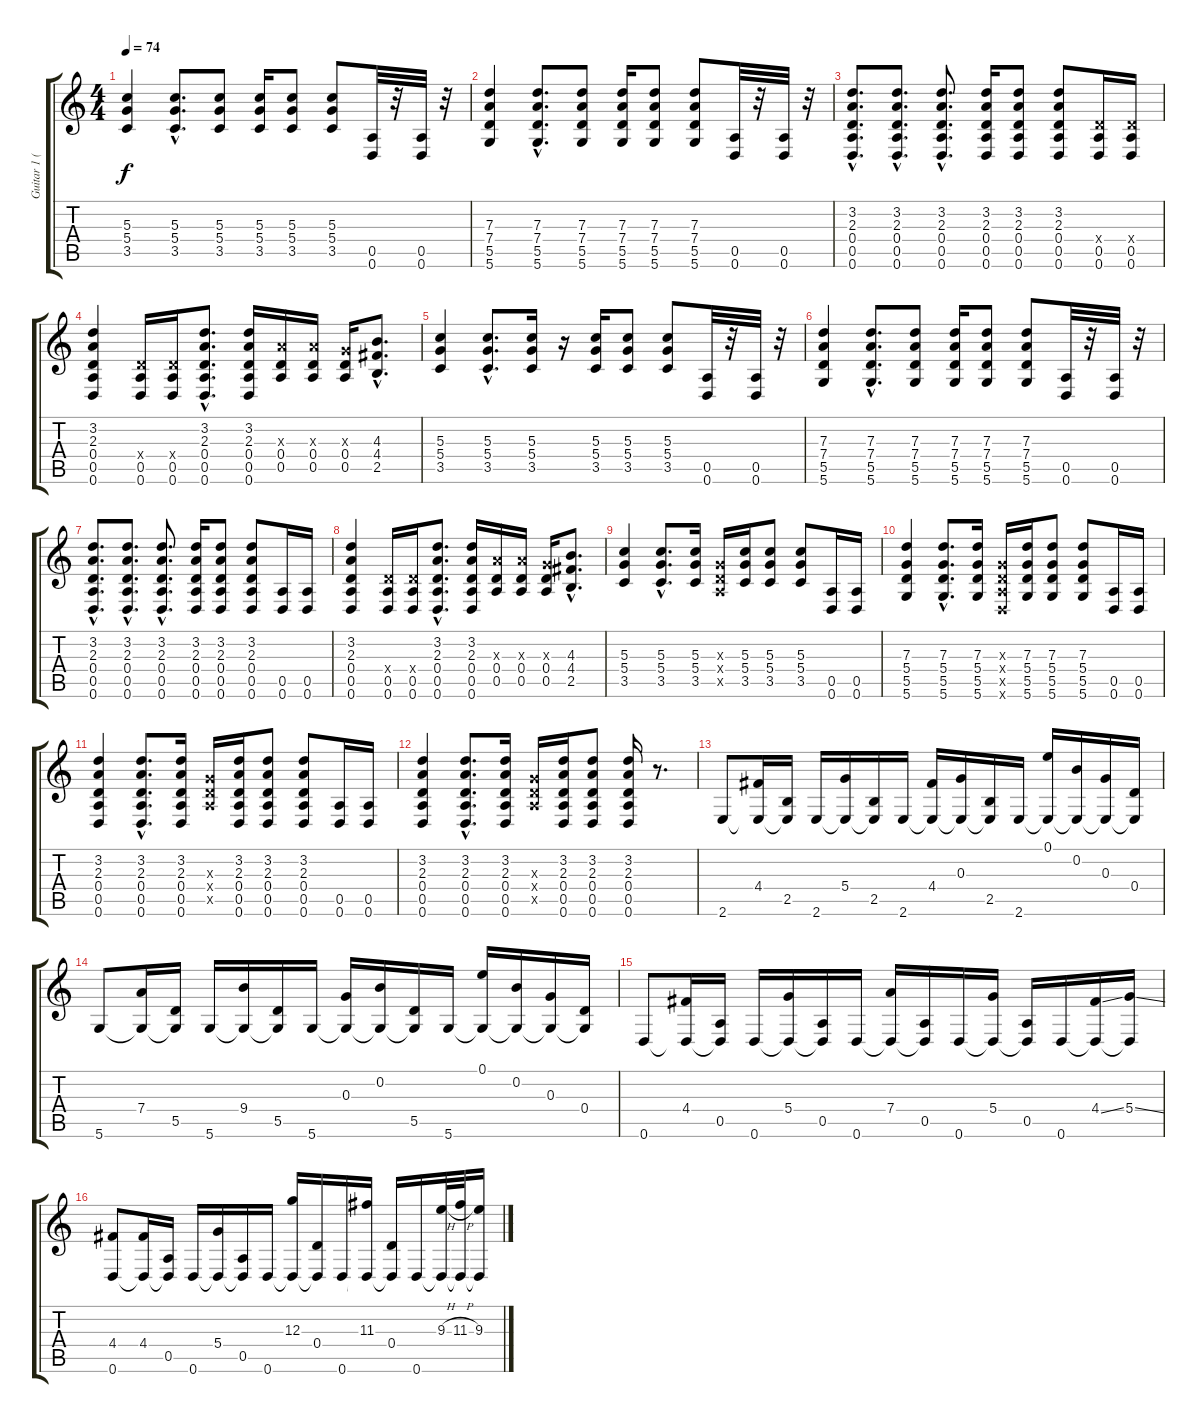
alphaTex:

\track ("Guitar 1 (clean and overdriven)" "Guitar 1 (") {instrument electricguitarclean}
\staff {score tabs}
\tuning (E4 B3 G3 D3 A2 D2) {hide}
\ts (4 4)
\tempo 74
\clef g2
\ks c
(5.3 5.4 3.5).4{dy f instrument overdrivenguitar} (5.3{hac} 5.4{hac} 3.5{hac}).8{d} (5.3 5.4 3.5).8 (5.3 5.4 3.5).16 (5.3 5.4 3.5).8 (5.3 5.4 3.5).8 (0.5 0.6).32 r.32 (0.5 0.6).32 r.32 |
(7.3 7.4 5.5 5.6).4 (7.3{hac} 7.4{hac} 5.5{hac} 5.6{hac}).8{d} (7.3 7.4 5.5 5.6).8 (7.3 7.4 5.5 5.6).16 (7.3 7.4 5.5 5.6).8 (7.3 7.4 5.5 5.6).8 (0.5 0.6).32 r.32 (0.5 0.6).32 r.32 |
(3.2{hac} 2.3{hac} 0.4{hac} 0.5{hac} 0.6{hac}).8{d} (3.2{hac} 2.3{hac} 0.4{hac} 0.5{hac} 0.6{hac}).8{d} (3.2{hac} 2.3{hac} 0.4{hac} 0.5{hac} 0.6{hac}).8{d} (3.2 2.3 0.4 0.5 0.6).16 (3.2 2.3 0.4 0.5 0.6).8 (3.2 2.3 0.4 0.5 0.6).8 (0.4{x} 0.5 0.6).16 (0.4{x} 0.5 0.6).16 |
(3.2 2.3 0.4 0.5 0.6).4 (0.4{x} 0.5 0.6).16 (0.4{x} 0.5 0.6).16 (3.2{hac} 2.3{hac} 0.4{hac} 0.5{hac} 0.6{hac}).8{d} (3.2 2.3 0.4 0.5 0.6).16 (2.3{x} 0.4 0.5).16 (2.3{x} 0.4 0.5).16 (0.3{x} 0.4 0.5).16 (4.3{hac} 4.4{hac} 2.5{hac}).8{d} |
(5.3 5.4 3.5).4 (5.3{hac} 5.4{hac} 3.5{hac}).8{d} (5.3 5.4 3.5).16 r.16 (5.3 5.4 3.5).16 (5.3 5.4 3.5).8 (5.3 5.4 3.5).8 (0.5 0.6).32 r.32 (0.5 0.6).32 r.32 |
(7.3 7.4 5.5 5.6).4 (7.3{hac} 7.4{hac} 5.5{hac} 5.6{hac}).8{d} (7.3 7.4 5.5 5.6).8 (7.3 7.4 5.5 5.6).16 (7.3 7.4 5.5 5.6).8 (7.3 7.4 5.5 5.6).8 (0.5 0.6).32 r.32 (0.5 0.6).32 r.32 |
(3.2{hac} 2.3{hac} 0.4{hac} 0.5{hac} 0.6{hac}).8{d} (3.2{hac} 2.3{hac} 0.4{hac} 0.5{hac} 0.6{hac}).8{d} (3.2{hac} 2.3{hac} 0.4{hac} 0.5{hac} 0.6{hac}).8{d} (3.2 2.3 0.4 0.5 0.6).16 (3.2 2.3 0.4 0.5 0.6).8 (3.2 2.3 0.4 0.5 0.6).8 (0.5 0.6).16 (0.5 0.6).16 |
(3.2 2.3 0.4 0.5 0.6).4 (0.4{x} 0.5 0.6).16 (0.4{x} 0.5 0.6).16 (3.2{hac} 2.3{hac} 0.4{hac} 0.5{hac} 0.6{hac}).8{d} (3.2 2.3 0.4 0.5 0.6).16 (2.3{x} 0.4 0.5).16 (2.3{x} 0.4 0.5).16 (0.3{x} 0.4 0.5).16 (4.3{hac} 4.4{hac} 2.5{hac}).8{d} |
(5.3 5.4 3.5).4 (5.3{hac} 5.4{hac} 3.5{hac}).8{d} (5.3 5.4 3.5).16 (0.3{x} 0.4{x} 0.5{x}).16 (5.3 5.4 3.5).16 (5.3 5.4 3.5).8 (5.3 5.4 3.5).8 (0.5 0.6).16 (0.5 0.6).16 |
(7.3 5.4 5.5 5.6).4 (7.3{hac} 5.4{hac} 5.5{hac} 5.6{hac}).8{d} (7.3 5.4 5.5 5.6).16 (0.3{x} 0.4{x} 0.5{x} 0.6{x}).16 (7.3 5.4 5.5 5.6).16 (7.3 5.4 5.5 5.6).8 (7.3 5.4 5.5 5.6).8 (0.5 0.6).16 (0.5 0.6).16 |
(3.2 2.3 0.4 0.5 0.6).4 (3.2{hac} 2.3{hac} 0.4{hac} 0.5{hac} 0.6{hac}).8{d} (3.2 2.3 0.4 0.5 0.6).16 (0.3{x} 0.4{x} 0.5{x}).16 (3.2 2.3 0.4 0.5 0.6).16 (3.2 2.3 0.4 0.5 0.6).8 (3.2 2.3 0.4 0.5 0.6).8 (0.5 0.6).16 (0.5 0.6).16 |
(3.2 2.3 0.4 0.5 0.6).4 (3.2{hac} 2.3{hac} 0.4{hac} 0.5{hac} 0.6{hac}).8{d} (3.2 2.3 0.4 0.5 0.6).16 (0.3{x} 0.4{x} 0.5{x}).16 (3.2 2.3 0.4 0.5 0.6).16 (3.2 2.3 0.4 0.5 0.6).8 (3.2 2.3 0.4 0.5 0.6).16 r.8{d} |
2.6.8{instrument electricguitarclean} (4.4 2.6{t}).16 (2.5 2.6{t}).16 2.6.16 (5.4 2.6{t}).16 (2.5 2.6{t}).16 2.6.16 (4.4 2.6{t}).16 (0.3 2.6{t}).16 (2.5 2.6{t}).16 2.6.16 (0.1 2.6{t}).16 (0.2 2.6{t}).16 (0.3 2.6{t}).16 (0.4 2.6{t}).16 |
5.6.8 (7.4 5.6{t}).16 (5.5 5.6{t}).16 5.6.16 (9.4 5.6{t}).16 (5.5 5.6{t}).16 5.6.16 (0.3 5.6{t}).16 (0.2 5.6{t}).16 (5.5 5.6{t}).16 5.6.16 (0.1 5.6{t}).16 (0.2 5.6{t}).16 (0.3 5.6{t}).16 (0.4 5.6{t}).16 |
0.6.8 (4.4 0.6{t}).16 (0.5 0.6{t}).16 0.6.16 (5.4 0.6{t}).16 (0.5 0.6{t}).16 0.6.16 (7.4 0.6{t}).16 (0.5 0.6{t}).16 0.6.16 (5.4 0.6{t}).16 (0.5 0.6{t}).16 0.6.16 (4.4{ss} 0.6{t}).16 (5.4{ss} 0.6{t}).16 |
(4.4 0.6).8 (4.4 0.6{t}).16 (0.5 0.6{t}).16 0.6.16 (5.4 0.6{t}).16 (0.5 0.6{t}).16 0.6.16 (12.3 0.6{t}).16 (0.4 0.6{t}).16 0.6.16 (11.3 0.6{t}).16 (0.4 0.6{t}).16 0.6.16 (9.3{h} 0.6{t}).32 (11.3{h} 0.6{t}).32 (9.3 0.6{t}).16
